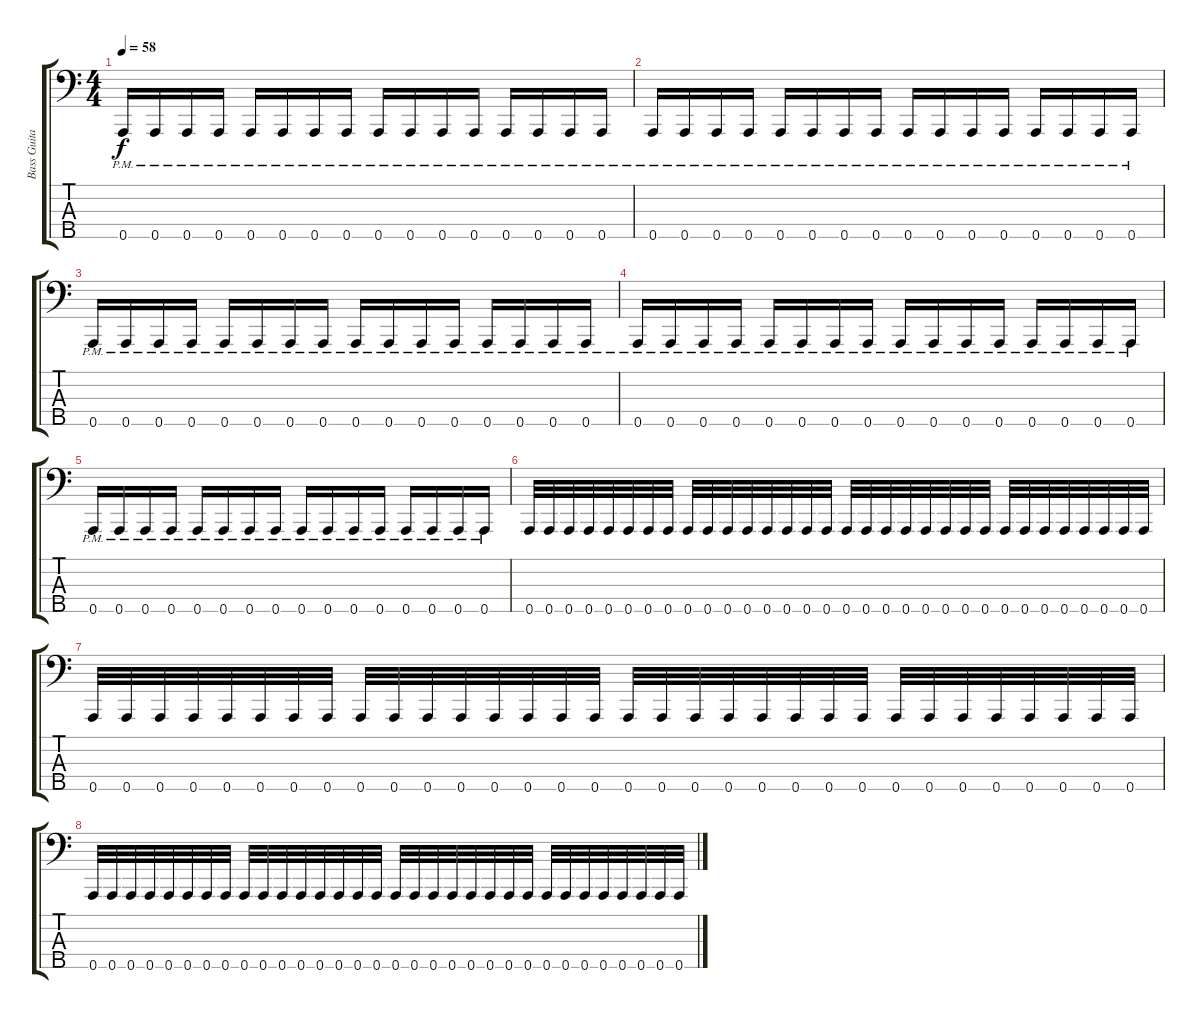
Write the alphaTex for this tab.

\track ("Bass Guitar - Jon Vesano" "Bass Guita") {instrument electricbasspick}
\staff {score tabs}
\tuning (F2 C2 G1 D1 A0) {hide}
\ts (4 4)
\tempo 58
\clef f4
\ks c
0.5{pm}.16{dy f} 0.5{pm}.16 0.5{pm}.16 0.5{pm}.16 0.5{pm}.16 0.5{pm}.16 0.5{pm}.16 0.5{pm}.16 0.5{pm}.16 0.5{pm}.16 0.5{pm}.16 0.5{pm}.16 0.5{pm}.16 0.5{pm}.16 0.5{pm}.16 0.5{pm}.16 |
0.5{pm}.16 0.5{pm}.16 0.5{pm}.16 0.5{pm}.16 0.5{pm}.16 0.5{pm}.16 0.5{pm}.16 0.5{pm}.16 0.5{pm}.16 0.5{pm}.16 0.5{pm}.16 0.5{pm}.16 0.5{pm}.16 0.5{pm}.16 0.5{pm}.16 0.5{pm}.16 |
0.5{pm}.16 0.5{pm}.16 0.5{pm}.16 0.5{pm}.16 0.5{pm}.16 0.5{pm}.16 0.5{pm}.16 0.5{pm}.16 0.5{pm}.16 0.5{pm}.16 0.5{pm}.16 0.5{pm}.16 0.5{pm}.16 0.5{pm}.16 0.5{pm}.16 0.5{pm}.16 |
0.5{pm}.16 0.5{pm}.16 0.5{pm}.16 0.5{pm}.16 0.5{pm}.16 0.5{pm}.16 0.5{pm}.16 0.5{pm}.16 0.5{pm}.16 0.5{pm}.16 0.5{pm}.16 0.5{pm}.16 0.5{pm}.16 0.5{pm}.16 0.5{pm}.16 0.5{pm}.16 |
0.5{pm}.16 0.5{pm}.16 0.5{pm}.16 0.5{pm}.16 0.5{pm}.16 0.5{pm}.16 0.5{pm}.16 0.5{pm}.16 0.5{pm}.16 0.5{pm}.16 0.5{pm}.16 0.5{pm}.16 0.5{pm}.16 0.5{pm}.16 0.5{pm}.16 0.5{pm}.16 |
0.5.32 0.5.32 0.5.32 0.5.32 0.5.32 0.5.32 0.5.32 0.5.32 0.5.32 0.5.32 0.5.32 0.5.32 0.5.32 0.5.32 0.5.32 0.5.32 0.5.32 0.5.32 0.5.32 0.5.32 0.5.32 0.5.32 0.5.32 0.5.32 0.5.32 0.5.32 0.5.32 0.5.32 0.5.32 0.5.32 0.5.32 0.5.32 |
0.5.32 0.5.32 0.5.32 0.5.32 0.5.32 0.5.32 0.5.32 0.5.32 0.5.32 0.5.32 0.5.32 0.5.32 0.5.32 0.5.32 0.5.32 0.5.32 0.5.32 0.5.32 0.5.32 0.5.32 0.5.32 0.5.32 0.5.32 0.5.32 0.5.32 0.5.32 0.5.32 0.5.32 0.5.32 0.5.32 0.5.32 0.5.32 |
0.5.32 0.5.32 0.5.32 0.5.32 0.5.32 0.5.32 0.5.32 0.5.32 0.5.32 0.5.32 0.5.32 0.5.32 0.5.32 0.5.32 0.5.32 0.5.32 0.5.32 0.5.32 0.5.32 0.5.32 0.5.32 0.5.32 0.5.32 0.5.32 0.5.32 0.5.32 0.5.32 0.5.32 0.5.32 0.5.32 0.5.32 0.5.32
